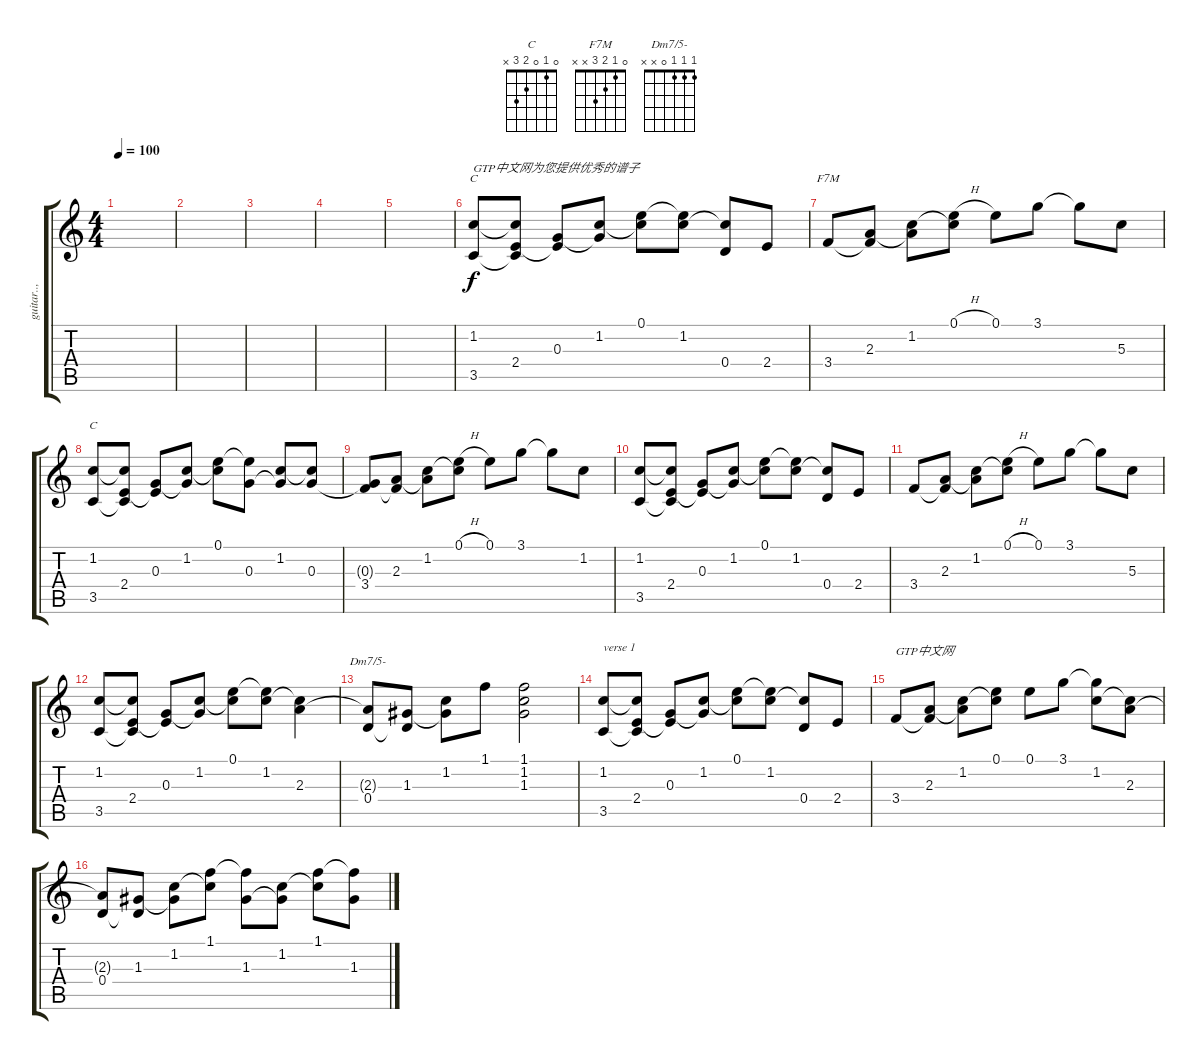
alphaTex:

\track ("guitar..," "guitar..,") {instrument acousticguitarsteel}
\staff {score tabs}
\tuning (E4 B3 G3 D3 A2 E2) {hide}
\chord ("C" 0 1 0 2 3 0)
\chord ("F7M" 0 1 2 3 x x)
\chord ("C" 0 1 0 2 3 x)
\chord ("Dm7/5-" 1 1 1 0 x x)
\ts (4 4)
\tempo 100
\clef g2
\ks c
|
|
|
|
|
(1.2 3.5).8{ch "C" txt "GTP中文网为您提供优秀的谱子"} (1.2{t} 2.4 3.5{t}).8 (0.3 2.4{t}).8 (1.2 0.3{t}).8 (0.1 1.2{t}).8 (0.1{t} 1.2).8 (1.2{t} 0.4).8 2.4.8 |
3.4.8{ch "F7M"} (2.3 3.4{t}).8 (1.2 2.3{t}).8 (0.1{h} 1.2{t}).8 0.1.8 3.1.8 3.1{t}.8 5.3.8 |
(1.2 3.5).8{ch "C"} (1.2{t} 2.4 3.5{t}).8 (0.3 2.4{t}).8 (1.2 0.3{t}).8 (0.1 1.2{t}).8 (0.1{t} 0.3).8 (1.2 0.3{t}).8 (1.2{t} 0.3).8 |
(0.3{t} 3.4).8 (2.3 3.4{t}).8 (1.2 2.3{t}).8 (0.1{h} 1.2{t}).8 0.1.8 3.1.8 3.1{t}.8 1.2.8 |
(1.2 3.5).8 (1.2{t} 2.4 3.5{t}).8 (0.3 2.4{t}).8 (1.2 0.3{t}).8 (0.1 1.2{t}).8 (0.1{t} 1.2).8 (1.2{t} 0.4).8 2.4.8 |
3.4.8 (2.3 3.4{t}).8 (1.2 2.3{t}).8 (0.1{h} 1.2{t}).8 0.1.8 3.1.8 3.1{t}.8 5.3.8 |
(1.2 3.5).8 (1.2{t} 2.4 3.5{t}).8 (0.3 2.4{t}).8 (1.2 0.3{t}).8 (0.1 1.2{t}).8 (0.1{t} 1.2).8 (1.2{t} 2.3).4 |
(2.3{t} 0.4).8{ch "Dm7/5-"} (1.3 0.4{t}).8 (1.2 1.3{t}).8 1.1.8 (1.1 1.2 1.3).2 |
(1.2 3.5).8{txt "verse 1"} (1.2{t} 2.4 3.5{t}).8 (0.3 2.4{t}).8 (1.2 0.3{t}).8 (0.1 1.2{t}).8 (0.1{t} 1.2).8 (1.2{t} 0.4).8 2.4.8 |
3.4.8{txt "GTP中文网"} (2.3 3.4{t}).8 (1.2 2.3{t}).8 (0.1 1.2{t}).8 0.1.8 3.1.8 (3.1{t} 1.2).8 (1.2{t} 2.3).8 |
(2.3{t} 0.4).8 (1.3 0.4{t}).8 (1.2 1.3{t}).8 (1.1 1.2{t}).8 (1.1{t} 1.3).8 (1.2 1.3{t}).8 (1.1 1.2{t}).8 (1.1{t} 1.3).8
